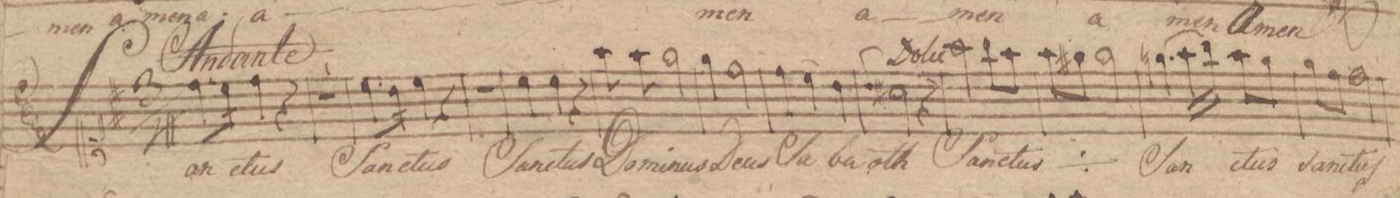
**kern	**text
*I"Canto.	*
*clefC1	*
*k[f#c#]	*
*M3/4	*
8.dd\L	[S]an-
*16\right	*
16cc#\Jk	.
*4\right	*
4dd\	-ctus
4r	.
=2	=2
2.r	.
=3	=3
8.cc#\L	San-
16b\Jk	.
4cc#\	-ctus
4r	.
=4	=4
2.r	.
=5	=5
4cc#\	San-
4cc#\	-ctus
4r	.
=6	=6
8ff#\	Do-
8ff#\	-mi-
*2\right	*
2ee\	-nus
=7	=7
4ee\	De-
2dd\	-us
=8	=8
(4dd\	Sa-
4cc#\	.
4b\)	-ba-
=9	=9
8qqb/	.
2a#X\	-oth
4r	.
=10	=10
2ff#\	San-
8gg\L	-ctus
8ff#\J	.
=11	=11
*	*ij
8ff#\L	San-
8ee#X\J	.
2ee#\	-ctus
*	*Xij
=12	=12
(4.een\	San-
16ff#\LL	.
16gg\JJ)	.
8ff#\L	-ctus
8ee\J	.
=13	=13
8ee\L	San-
8dd\J	.
2dd\	-ctus
=14	=14
*-	*-
